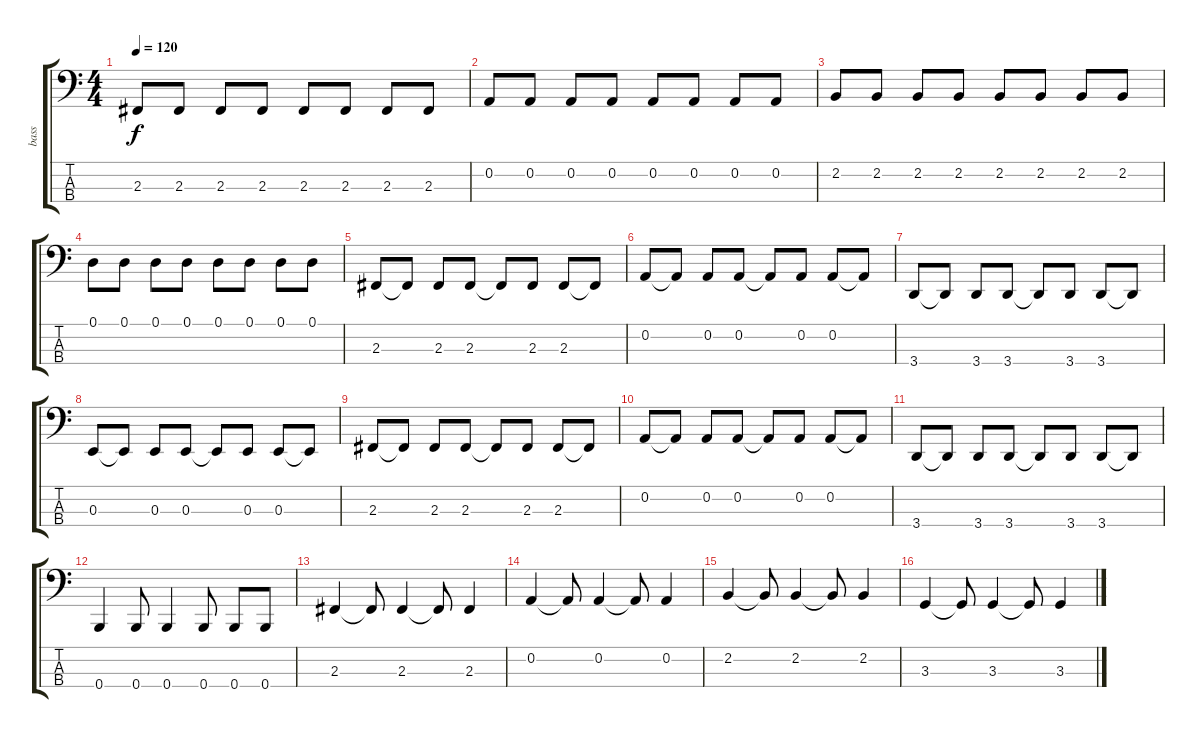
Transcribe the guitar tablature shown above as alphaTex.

\track ("bass" "bass") {instrument electricbassfinger}
\staff {score tabs}
\tuning (D2 A1 E1 B0) {hide}
\ts (4 4)
\tempo 120
\clef f4
\ks c
2.3.8{dy f} 2.3.8 2.3.8 2.3.8 2.3.8 2.3.8 2.3.8 2.3.8 |
0.2.8 0.2.8 0.2.8 0.2.8 0.2.8 0.2.8 0.2.8 0.2.8 |
2.2.8 2.2.8 2.2.8 2.2.8 2.2.8 2.2.8 2.2.8 2.2.8 |
0.1.8 0.1.8 0.1.8 0.1.8 0.1.8 0.1.8 0.1.8 0.1.8 |
2.3.8 2.3{t}.8 2.3.8 2.3.8 2.3{t}.8 2.3.8 2.3.8 2.3{t}.8 |
0.2.8 0.2{t}.8 0.2.8 0.2.8 0.2{t}.8 0.2.8 0.2.8 0.2{t}.8 |
3.4.8 3.4{t}.8 3.4.8 3.4.8 3.4{t}.8 3.4.8 3.4.8 3.4{t}.8 |
0.3.8 0.3{t}.8 0.3.8 0.3.8 0.3{t}.8 0.3.8 0.3.8 0.3{t}.8 |
2.3.8 2.3{t}.8 2.3.8 2.3.8 2.3{t}.8 2.3.8 2.3.8 2.3{t}.8 |
0.2.8 0.2{t}.8 0.2.8 0.2.8 0.2{t}.8 0.2.8 0.2.8 0.2{t}.8 |
3.4.8 3.4{t}.8 3.4.8 3.4.8 3.4{t}.8 3.4.8 3.4.8 3.4{t}.8 |
0.4.4 0.4.8 0.4.4 0.4.8 0.4.8 0.4.8 |
2.3.4 2.3{t}.8 2.3.4 2.3{t}.8 2.3.4 |
0.2.4 0.2{t}.8 0.2.4 0.2{t}.8 0.2.4 |
2.2.4 2.2{t}.8 2.2.4 2.2{t}.8 2.2.4 |
3.3.4 3.3{t}.8 3.3.4 3.3{t}.8 3.3.4
